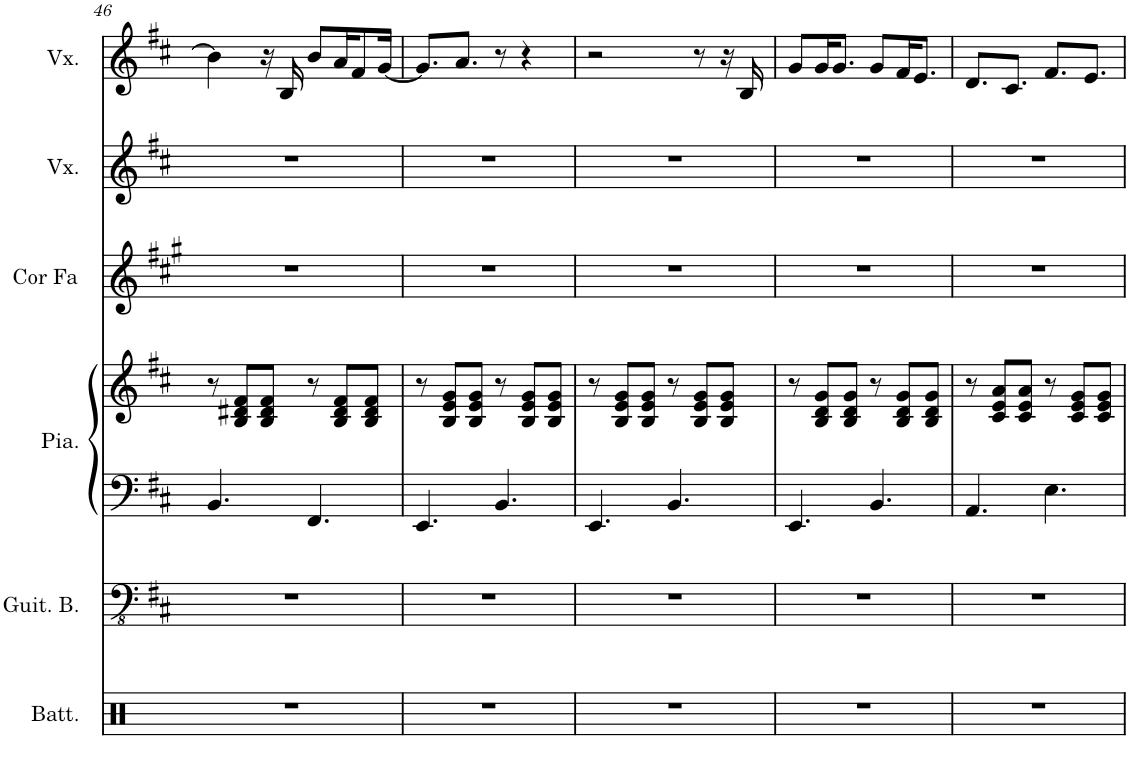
**kern	**kern	**kern	**kern	**kern	**kern	**kern
*part6	*part5	*part4	*part4	*part3	*part2	*part1
*staff7	*staff6	*staff5	*staff4	*staff3	*staff2	*staff1
*I"Batterie	*I"Guitare basse	*I"Piano	*	*I"Cor en Fa	*I"Voix	*I"Voix
*I'Batt.	*I'Guit. B.	*I'Pia.	*	*I'Cor Fa	*I'Vx.	*I'Vx.
!!LO:PB:g=z
*clefX	*clefFv4	*clefF4	*clefG2	*clefG2	*clefG2	*clefG2
*	*	*	*	*Trd4c7	*	*
*k[]	*k[f#c#]	*k[f#c#]	*k[f#c#]	*k[f#c#g#]	*k[f#c#]	*k[f#c#]
*M6/8	*M6/8	*M6/8	*M6/8	*M6/8	*M6/8	*M6/8
=46	=46	=46	=46	=46	=46	=46
2.r	2.r	4.BB/	8r	2.r	2.r	4b\]
.	.	.	8B/ 8d#X/ 8f#/L	.	.	.
.	.	.	8B/ 8d#/ 8f#/J	.	.	16r
.	.	.	.	.	.	16B/
.	.	4.FF#/	8r	.	.	8b/L
.	.	.	8B/ 8d#/ 8f#/L	.	.	16a/K
.	.	.	.	.	.	8f#/
.	.	.	8B/ 8d#/ 8f#/J	.	.	.
.	.	.	.	.	.	[16g/Jk
=47	=47	=47	=47	=47	=47	=47
2.r	2.r	4.EE/	8r	2.r	2.r	8.g/L]
.	.	.	8B/ 8e/ 8g/L	.	.	.
.	.	.	.	.	.	8.a/J
.	.	.	8B/ 8e/ 8g/J	.	.	.
.	.	4.BB/	8r	.	.	8r
.	.	.	8B/ 8e/ 8g/L	.	.	4r
.	.	.	8B/ 8e/ 8g/J	.	.	.
=48	=48	=48	=48	=48	=48	=48
2.r	2.r	4.EE/	8r	2.r	2.r	2r
.	.	.	8B/ 8e/ 8g/L	.	.	.
.	.	.	8B/ 8e/ 8g/J	.	.	.
.	.	4.BB/	8r	.	.	.
.	.	.	8B/ 8e/ 8g/L	.	.	8r
.	.	.	8B/ 8e/ 8g/J	.	.	16r
.	.	.	.	.	.	16B/
=49	=49	=49	=49	=49	=49	=49
2.r	2.r	4.EE/	8r	2.r	2.r	8g/L
.	.	.	8B/ 8d/ 8g/L	.	.	16g/K
.	.	.	.	.	.	8.g/J
.	.	.	8B/ 8d/ 8g/J	.	.	.
.	.	4.BB/	8r	.	.	8g/L
.	.	.	8B/ 8d/ 8g/L	.	.	16f#/K
.	.	.	.	.	.	8.e/J
.	.	.	8B/ 8d/ 8g/J	.	.	.
=50	=50	=50	=50	=50	=50	=50
2.r	2.r	4.AA/	8r	2.r	2.r	8.d/L
.	.	.	8c#/ 8e/ 8a/L	.	.	.
.	.	.	.	.	.	8.c#/J
.	.	.	8c#/ 8e/ 8a/J	.	.	.
.	.	4.E\	8r	.	.	8.f#/L
.	.	.	8c#/ 8e/ 8g/L	.	.	.
.	.	.	.	.	.	8.e/J
.	.	.	8c#/ 8e/ 8g/J	.	.	.
=	=	=	=	=	=	=
*-	*-	*-	*-	*-	*-	*-
